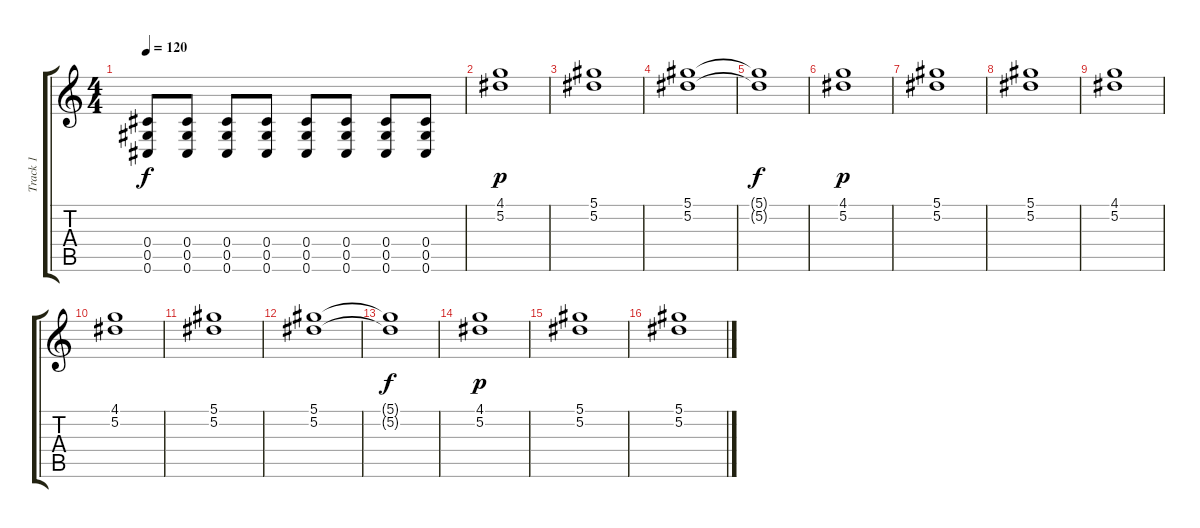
\track ("Track 1" "Track 1") {instrument overdrivenguitar}
\staff {score tabs}
\tuning (Eb4 Bb3 Gb3 Db3 Ab2 Db2) {hide}
\ts (4 4)
\tempo 120
\clef g2
\ks c
(0.4 0.5 0.6).8{dy f} (0.4 0.5 0.6).8 (0.4 0.5 0.6).8 (0.4 0.5 0.6).8 (0.4 0.5 0.6).8 (0.4 0.5 0.6).8 (0.4 0.5 0.6).8 (0.4 0.5 0.6).8 |
(4.1 5.2).1{dy p} |
(5.1 5.2).1 |
(5.1 5.2).1 |
(5.1{t} 5.2{t}).1{dy f} |
(4.1 5.2).1{dy p} |
(5.1 5.2).1 |
(5.1 5.2).1 |
(4.1 5.2).1 |
(4.1 5.2).1 |
(5.1 5.2).1 |
(5.1 5.2).1 |
(5.1{t} 5.2{t}).1{dy f} |
(4.1 5.2).1{dy p} |
(5.1 5.2).1 |
(5.1 5.2).1
